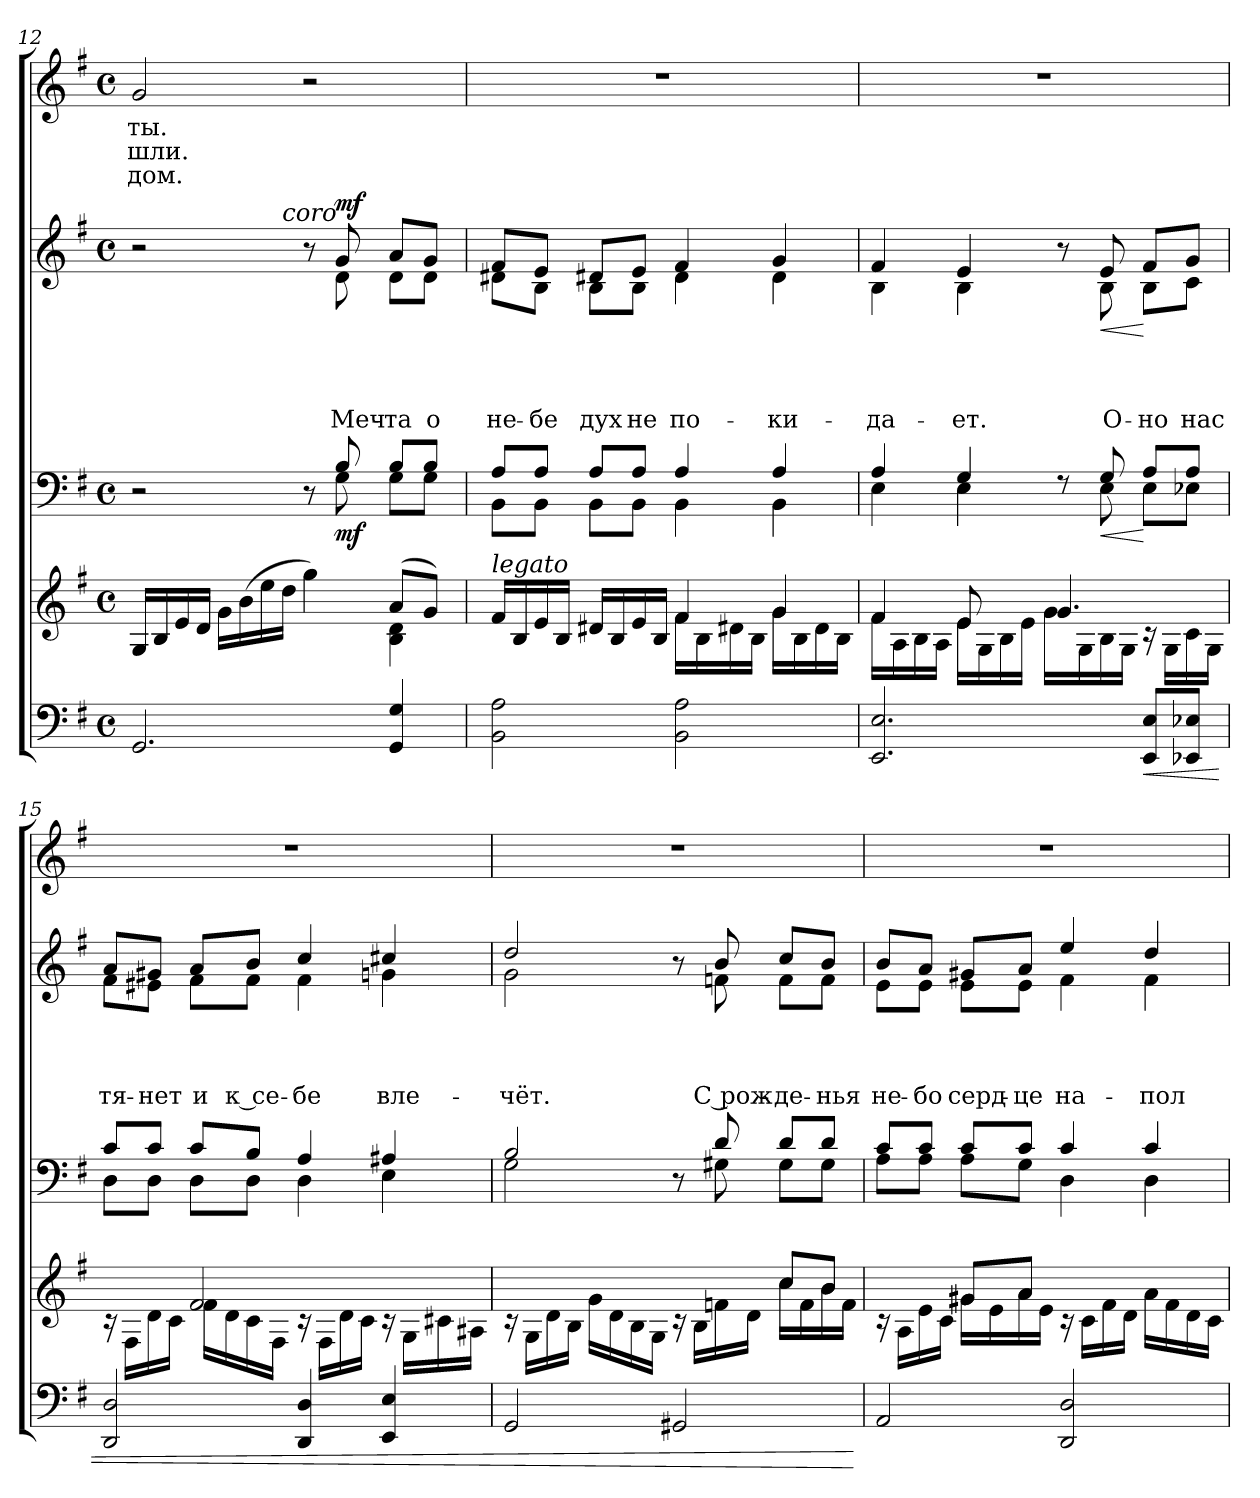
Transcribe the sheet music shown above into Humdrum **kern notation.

**kern	**kern	**dynam	**kern	**dynam	**kern	**text	**text	**text	**text	**dynam	**kern	**text	**text	**text
*part4	*part4	*part4	*part3	*part3	*part2	*part2	*part2	*part2	*part2	*part2	*part1	*part1	*part1	*part1
*staff5	*staff4	*staff4/5	*staff3	*staff3	*staff2	*staff2	*staff2	*staff2	*staff2	*staff2	*staff1	*staff1	*staff1	*staff1
!!LO:LB:g=z
*clefF4	*clefG2	*	*clefF4	*	*clefG2	*	*	*	*	*	*clefG2	*	*	*
*k[f#]	*k[f#]	*	*k[f#]	*	*k[f#]	*	*	*	*	*	*k[f#]	*	*	*
*G:	*G:	*	*G:	*	*G:	*	*	*	*	*	*G:	*	*	*
*M4/4	*M4/4	*	*M4/4	*	*M4/4	*	*	*	*	*	*M4/4	*	*	*
*met(c)	*met(c)	*	*met(c)	*	*met(c)	*	*	*	*	*	*met(c)	*	*	*
=12	=12	=12	=12	=12	=12	=12	=12	=12	=12	=12	=12	=12	=12	=12
*	*^	*	*^	*	*^	*	*	*	*	*	*	*	*	*
!	!	!	!	!	!	!	!	!	!	!	!	!	!	!	!LO:LY:b	!LO:LY:b	!LO:LY:b
*	*	*	*	*	*	*	*	*^	*	*	*	*	*	*	*	*	*
2.GG/	16G/LL	2ryy	.	2r	2ryy	.	2r	2ryy	4..ryy	.	.	.	.	.	2g/	ты.	-шли.	дом.
.	16B/	.	.	.	.	.	.	.	.	.	.	.	.	.	.	.	.	.
.	16e/	.	.	.	.	.	.	.	.	.	.	.	.	.	.	.	.	.
.	16d/JJ	.	.	.	.	.	.	.	.	.	.	.	.	.	.	.	.	.
.	16g\LL	.	.	.	.	.	.	.	.	.	.	.	.	.	.	.	.	.
.	(16b\	.	.	.	.	.	.	.	.	.	.	.	.	.	.	.	.	.
.	16ee\	.	.	.	.	.	.	.	.	.	.	.	.	.	.	.	.	.
!	!	!	!	!	!	!	!	!	!LO:TX:a:i:t=coro	!	!	!	!	!	!	!	!	!
.	16dd\JJ	.	.	.	.	.	.	.	2ryy	.	.	.	.	.	.	.	.	.
.	4gg\)	4ryy	.	8r	8ryy	.	8r	8ryy	.	.	.	.	.	.	2r	.	.	.
!	!	!	!	!	!	!LO:DY:b	!	!	!	!	!	!	!LO:LY:b	!LO:DY:a	!	!	!	!
.	.	.	.	8B/	8G\	mf	8g/	8d\	.	.	.	.	Меч-	mf	.	.	.	.
!	!	!	!	!	!	!	!	!	!	!	!	!	!LO:LY:b	!	!	!	!	!
4GG/ 4G/	(>8a/L	4B\ 4d\	.	8B/L	8G\L	.	8a/L	8d\L	.	.	.	.	-та	.	.	.	.	.
!	!	!	!	!	!	!	!	!	!	!	!	!	!LO:LY:b	!	!	!	!	!
.	8g/J)	.	.	8B/J	8G\J	.	8g/J	8d\J	.	.	.	.	о	.	.	.	.	.
.	.	.	.	.	.	.	.	.	16ryy	.	.	.	.	.	.	.	.	.
=13	=13	=13	=13	=13	=13	=13	=13	=13	=13	=13	=13	=13	=13	=13	=13	=13	=13	=13
!	!LO:TX:a:i:t=legato	!	!	!	!	!	!	!	!	!	!	!	!	!	!	!	!	!
!	!	!	!	!	!	!	!	!	!	!	!	!	!LO:LY:b	!	!	!	!	!
*	*	*	*	*	*	*	*	*v	*v	*	*	*	*	*	*	*	*	*
2BB\ 2A\	16f#/LL	2ryy	.	8A/L	8BB\L	.	8f#/L	8d#X\L	.	.	.	не-	.	1r	.	.	.
.	16B/	.	.	.	.	.	.	.	.	.	.	.	.	.	.	.	.
!	!	!	!	!	!	!	!	!	!	!	!	!LO:LY:b	!	!	!	!	!
.	16e/	.	.	8A/J	8BB\J	.	8e/J	8B\J	.	.	.	-бе	.	.	.	.	.
.	16B/JJ	.	.	.	.	.	.	.	.	.	.	.	.	.	.	.	.
!	!	!	!	!	!	!	!	!	!	!	!	!LO:LY:b	!	!	!	!	!
.	16d#X/LL	.	.	8A/L	8BB\L	.	8d#X/L	8B\L	.	.	.	дух	.	.	.	.	.
.	16B/	.	.	.	.	.	.	.	.	.	.	.	.	.	.	.	.
!	!	!	!	!	!	!	!	!	!	!	!	!LO:LY:b	!	!	!	!	!
.	16e/	.	.	8A/J	8BB\J	.	8e/J	8B\J	.	.	.	не	.	.	.	.	.
.	16B/JJ	.	.	.	.	.	.	.	.	.	.	.	.	.	.	.	.
!	!	!	!	!	!	!	!	!	!	!	!	!LO:LY:b	!	!	!	!	!
2BB\ 2A\	4f#/	16f#\LL	.	4A/	4BB\	.	4f#/	4d#\	.	.	.	по-	.	.	.	.	.
.	.	16B\	.	.	.	.	.	.	.	.	.	.	.	.	.	.	.
.	.	16d#X\	.	.	.	.	.	.	.	.	.	.	.	.	.	.	.
.	.	16B\JJ	.	.	.	.	.	.	.	.	.	.	.	.	.	.	.
!	!	!	!	!	!	!	!	!	!	!	!	!LO:LY:b	!	!	!	!	!
.	4g/	16g\LL	.	4A/	4BB\	.	4g/	4d#\	.	.	.	-ки-	.	.	.	.	.
.	.	16B\	.	.	.	.	.	.	.	.	.	.	.	.	.	.	.
.	.	16d#\	.	.	.	.	.	.	.	.	.	.	.	.	.	.	.
.	.	16B\JJ	.	.	.	.	.	.	.	.	.	.	.	.	.	.	.
!!LO:LB:g=z
=14	=14	=14	=14	=14	=14	=14	=14	=14	=14	=14	=14	=14	=14	=14	=14	=14	=14
!	!	!	!	!	!	!	!	!	!	!	!	!LO:LY:b	!	!	!	!	!
2.EE/ 2.E/	4f#/	16f#\LL	.	4A/	4E\	.	4f#/	4B\	.	.	.	-да-	.	1r	.	.	.
.	.	16A\	.	.	.	.	.	.	.	.	.	.	.	.	.	.	.
.	.	16B\	.	.	.	.	.	.	.	.	.	.	.	.	.	.	.
.	.	16A\JJ	.	.	.	.	.	.	.	.	.	.	.	.	.	.	.
!	!	!	!	!	!	!	!	!	!	!	!	!LO:LY:b	!	!	!	!	!
.	8e/	16e\LL	.	4G/	4E\	.	4e/	4B\	.	.	.	-ет.	.	.	.	.	.
.	.	16G\	.	.	.	.	.	.	.	.	.	.	.	.	.	.	.
.	8ryy	16B\	.	.	.	.	.	.	.	.	.	.	.	.	.	.	.
.	.	16e\JJ	.	.	.	.	.	.	.	.	.	.	.	.	.	.	.
.	4.g/	16g\LL	.	8rE	8ryy	.	8r	8ryy	.	.	.	.	.	.	.	.	.
.	.	16G\	.	.	.	.	.	.	.	.	.	.	.	.	.	.	.
!	!	!	!	!	!	!LO:HP:b	!	!	!	!	!	!LO:LY:b	!LO:HP:b	!	!	!	!
.	.	16B\	.	8G/	8E\	<	8e/	8B\	.	.	.	О-	<	.	.	.	.
.	.	16G\JJ	.	.	.	.	.	.	.	.	.	.	.	.	.	.	.
!	!	!	!LO:HP:b=2	!	!	!	!	!	!	!	!	!LO:LY:b	!	!	!	!	!
8EE/ 8E/L	.	16rc	<	8A/L	8E\L	[	8f#/L	8B\L	.	.	.	-но	[	.	.	.	.
.	.	16G\LL	.	.	.	.	.	.	.	.	.	.	.	.	.	.	.
!	!	!	!	!	!	!	!	!	!	!	!	!LO:LY:b	!	!	!	!	!
8EE-X/ 8E-X/J	8ryy	16c\	.	8A/J	8E-X\J	.	8g/J	8c\J	.	.	.	нас	.	.	.	.	.
.	.	16G\JJ	.	.	.	.	.	.	.	.	.	.	.	.	.	.	.
=15	=15	=15	=15	=15	=15	=15	=15	=15	=15	=15	=15	=15	=15	=15	=15	=15	=15
!	!	!	!	!	!	!	!	!	!	!	!	!LO:LY:b	!	!	!	!	!
2DD/ 2D/	4ryy	16rc	.	8c/L	8D\L	.	8a/L	8f#\L	.	.	.	тя-	.	1r	.	.	.
.	.	16F#\LL	.	.	.	.	.	.	.	.	.	.	.	.	.	.	.
!	!	!	!	!	!	!	!	!	!	!	!	!LO:LY:b	!	!	!	!	!
.	.	16d\	.	8c/J	8D\J	.	8g#X/J	8e#X\J	.	.	.	-нет	.	.	.	.	.
.	.	16c\JJ	.	.	.	.	.	.	.	.	.	.	.	.	.	.	.
!	!	!	!	!	!	!	!	!	!	!	!	!LO:LY:b	!	!	!	!	!
.	2f#/	16f#\LL	.	8c/L	8D\L	.	8a/L	8f#\L	.	.	.	и	.	.	.	.	.
.	.	16d\	.	.	.	.	.	.	.	.	.	.	.	.	.	.	.
!	!	!	!	!	!	!	!	!	!	!	!	!LO:LY:b	!	!	!	!	!
.	.	16c\	.	8B/J	8D\J	.	8b/J	8f#\J	.	.	.	к се-	.	.	.	.	.
.	.	16F#\JJ	.	.	.	.	.	.	.	.	.	.	.	.	.	.	.
!	!	!	!	!	!	!	!	!	!	!	!	!LO:LY:b	!	!	!	!	!
4DD/ 4D/	.	16rc	.	4A/	4D\	.	4cc/	4f#\	.	.	.	-бе	.	.	.	.	.
.	.	16F#\LL	.	.	.	.	.	.	.	.	.	.	.	.	.	.	.
.	.	16d\	.	.	.	.	.	.	.	.	.	.	.	.	.	.	.
.	.	16c\JJ	.	.	.	.	.	.	.	.	.	.	.	.	.	.	.
!	!	!	!	!	!	!	!	!	!	!	!	!LO:LY:b	!	!	!	!	!
4EE/ 4E/	4ryy	16rc	.	4A#X/	4E\	.	4cc#X/	4gni\	.	.	.	вле-	.	.	.	.	.
.	.	16G\LL	.	.	.	.	.	.	.	.	.	.	.	.	.	.	.
.	.	16c#X\	.	.	.	.	.	.	.	.	.	.	.	.	.	.	.
.	.	16A#X\JJ	.	.	.	.	.	.	.	.	.	.	.	.	.	.	.
=16	=16	=16	=16	=16	=16	=16	=16	=16	=16	=16	=16	=16	=16	=16	=16	=16	=16
!	!	!	!	!	!	!	!	!	!	!	!	!LO:LY:b	!	!	!	!	!
2GG/	2ryy	16rc	.	2B/	2G\	.	2dd/	2g\	.	.	.	-чёт.	.	1r	.	.	.
.	.	16G\LL	.	.	.	.	.	.	.	.	.	.	.	.	.	.	.
.	.	16d\	.	.	.	.	.	.	.	.	.	.	.	.	.	.	.
.	.	16B\JJ	.	.	.	.	.	.	.	.	.	.	.	.	.	.	.
.	.	16g\LL	.	.	.	.	.	.	.	.	.	.	.	.	.	.	.
.	.	16d\	.	.	.	.	.	.	.	.	.	.	.	.	.	.	.
.	.	16B\	.	.	.	.	.	.	.	.	.	.	.	.	.	.	.
.	.	16G\JJ	.	.	.	.	.	.	.	.	.	.	.	.	.	.	.
2GG#X/	4ryy	16rc	.	8r	8ryy	.	8r	8ryy	.	.	.	.	.	.	.	.	.
.	.	16B\LL	.	.	.	.	.	.	.	.	.	.	.	.	.	.	.
!	!	!	!	!	!	!	!	!	!	!	!	!LO:LY:b	!	!	!	!	!
.	.	16fn\	.	8d/	8G#X\	.	8b/	8fn\	.	.	.	С рож-	.	.	.	.	.
.	.	16d\JJ	.	.	.	.	.	.	.	.	.	.	.	.	.	.	.
!	!	!	!	!	!	!	!	!	!	!	!	!LO:LY:b	!	!	!	!	!
.	8cc/L	16cc\LL	.	8d/L	8G#\L	.	8cc/L	8f\L	.	.	.	-де-	.	.	.	.	.
.	.	16f\	.	.	.	.	.	.	.	.	.	.	.	.	.	.	.
!	!	!	!	!	!	!	!	!	!	!	!	!LO:LY:b	!	!	!	!	!
.	8b/J	16b\	.	8d/J	8G#\J	.	8b/J	8f\J	.	.	.	-нья	.	.	.	.	.
.	.	16f\JJ	.	.	.	.	.	.	.	.	.	.	.	.	.	.	.
*	*v	*v	*	*	*	*	*v	*v	*	*	*	*	*	*	*	*	*
*	*	*	*v	*v	*	*	*	*	*	*	*	*	*	*	*
.	.	[	.	.	.	.	.	.	.	.	.	.	.	.
!!LO:PB:g=z
=17	=17	=17	=17	=17	=17	=17	=17	=17	=17	=17	=17	=17	=17	=17
*	*^	*	*^	*	*^	*	*	*	*	*	*	*	*	*
!	!	!	!	!	!	!	!	!	!	!	!	!LO:LY:b	!	!	!	!	!
2AA/	4ryy	16rc	.	8c/L	8A\L	.	8b/L	8e\L	.	.	.	не-	.	1r	.	.	.
.	.	16A\LL	.	.	.	.	.	.	.	.	.	.	.	.	.	.	.
!	!	!	!	!	!	!	!	!	!	!	!	!LO:LY:b	!	!	!	!	!
.	.	16e\	.	8c/J	8A\J	.	8a/J	8e\J	.	.	.	-бо	.	.	.	.	.
.	.	16c\JJ	.	.	.	.	.	.	.	.	.	.	.	.	.	.	.
!	!	!	!	!	!	!	!	!	!	!	!	!LO:LY:b	!	!	!	!	!
.	8g#X/L	16g#X\LL	.	8c/L	8A\L	.	8g#X/L	8e\L	.	.	.	серд-	.	.	.	.	.
.	.	16e\	.	.	.	.	.	.	.	.	.	.	.	.	.	.	.
!	!	!	!	!	!	!	!	!	!	!	!	!LO:LY:b	!	!	!	!	!
.	8a/J	16a\	.	8c/J	8G\J	.	8a/J	8e\J	.	.	.	-це	.	.	.	.	.
.	.	16e\JJ	.	.	.	.	.	.	.	.	.	.	.	.	.	.	.
!	!	!	!	!	!	!	!	!	!	!	!	!LO:LY:b	!	!	!	!	!
2DD/ 2D/	2ryy	16rc	.	4c/	4D\	.	4ee/	4f#\	.	.	.	на-	.	.	.	.	.
.	.	16c\LL	.	.	.	.	.	.	.	.	.	.	.	.	.	.	.
.	.	16f#\	.	.	.	.	.	.	.	.	.	.	.	.	.	.	.
.	.	16d\JJ	.	.	.	.	.	.	.	.	.	.	.	.	.	.	.
!	!	!	!	!	!	!	!	!	!	!	!	!LO:LY:b	!	!	!	!	!
.	.	16a\LL	.	4c/	4D\	.	4dd/	4f#\	.	.	.	-пол-	.	.	.	.	.
.	.	16f#\	.	.	.	.	.	.	.	.	.	.	.	.	.	.	.
.	.	16d\	.	.	.	.	.	.	.	.	.	.	.	.	.	.	.
.	.	16c\JJ	.	.	.	.	.	.	.	.	.	.	.	.	.	.	.
*	*v	*v	*	*	*	*	*v	*v	*	*	*	*	*	*	*	*	*
*	*	*	*v	*v	*	*	*	*	*	*	*	*	*	*	*
=	=	=	=	=	=	=	=	=	=	=	=	=	=	=
*-	*-	*-	*-	*-	*-	*-	*-	*-	*-	*-	*-	*-	*-	*-
